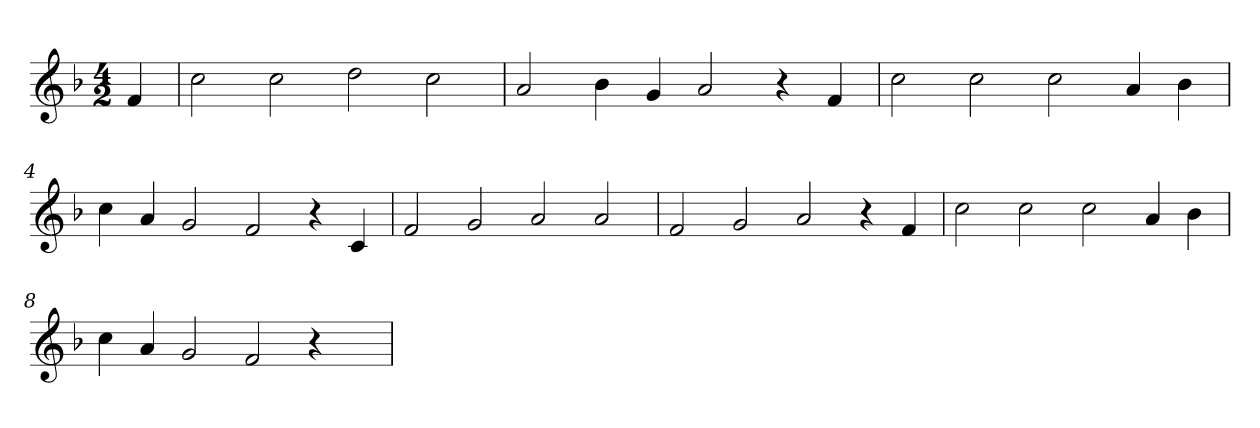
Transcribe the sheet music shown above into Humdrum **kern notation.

**kern
*part1
*staff1
*clefG2
*k[b-]
*F:
*M4/2
=
4f
=1
2cc
2cc
2dd
2cc
=2
2a
4b-
4g
2a
4r
4f
=3
2cc
2cc
2cc
4a
4b-
=4
4cc
4a
2g
2f
4r
4c
=5
2f
2g
2a
2a
=6
2f
2g
2a
4r
4f
=7
2cc
2cc
2cc
4a
4b-
=8
4cc
4a
2g
2f
4r
4ryy
=
*-
